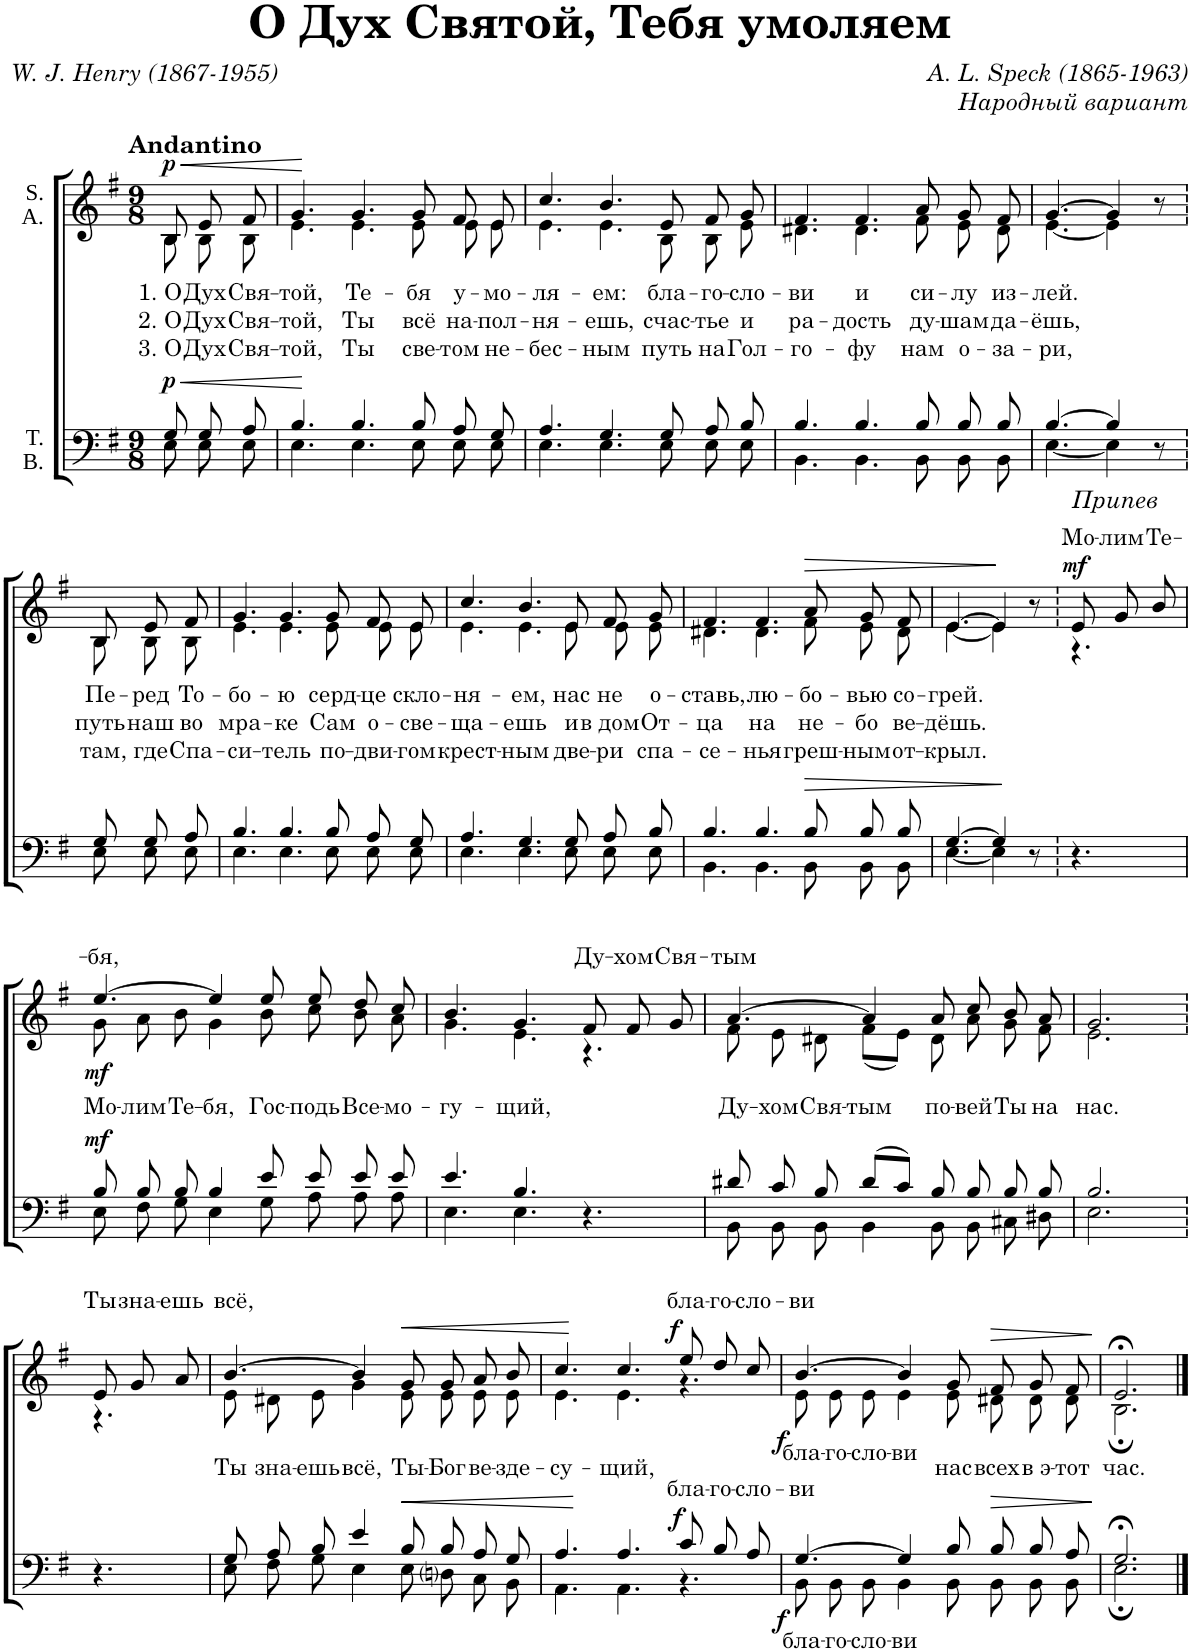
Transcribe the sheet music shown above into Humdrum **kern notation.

**kern	**text	**dynam	**kern	**text	**text	**text	**dynam
*part2	*part2	*part2	*part1	*part1	*part1	*part1	*part1
*staff2	*staff2	*staff2	*staff1	*staff1	*staff1	*staff1	*staff1
*I"T. B.	*	*	*I"S. A.	*	*	*	*
*clefF4	*	*	*clefG2	*	*	*	*
*k[f#]	*	*	*k[f#]	*	*	*	*
*e:	*	*	*e:	*	*	*	*
*M9/8	*	*	*M9/8	*	*	*	*
=	=	=	=	=	=	=	=
!	!	!	!LO:TX:a:B:t=Andantino	!	!	!	!
!	!	!LO:HP:b	!	!LO:LY:b	!LO:LY:b	!LO:LY:b	!LO:HP:b
*^	*	*	*^	*	*	*	*
!	!	!	!LO:DY:n=1:a	!	!	!	!	!	!LO:DY:n=1:a
8G/	8E\	.	< p	8B/	8B\	1. О	2. О	3. О	< p
!	!	!	!	!	!	!LO:LY:b	!LO:LY:b	!LO:LY:b	!
8G/	8E\	.	.	8e/	8B\	Дух	Дух	Дух	.
!	!	!	!	!	!	!LO:LY:b	!LO:LY:b	!LO:LY:b	!
8A/	8E\	.	.	8f#/	8B\	Свя-	Свя-	Свя-	.
=1	=1	=1	=1	=1	=1	=1	=1	=1	=1
!	!	!	!	!	!	!LO:LY:b	!LO:LY:b	!LO:LY:b	!
4.B/	4.E\	.	.	4.g/	4.e\	-той,	-той,	-той,	.
!	!	!	!	!	!	!LO:LY:b	!LO:LY:b	!LO:LY:b	!
4.B/	4.E\	.	[	4.g/	4.e\	Те-	Ты	Ты	[
!	!	!	!	!	!	!LO:LY:b	!LO:LY:b	!LO:LY:b	!
8B/	8E\	.	.	8g/	8e\	-бя	всё	све-	.
!	!	!	!	!	!	!LO:LY:b	!LO:LY:b	!LO:LY:b	!
8A/	8E\	.	.	8f#/	8e\	у-	на-	-том	.
!	!	!	!	!	!	!LO:LY:b	!LO:LY:b	!LO:LY:b	!
8G/	8E\	.	.	8e/	8e\	-мо-	-пол-	не-	.
=2	=2	=2	=2	=2	=2	=2	=2	=2	=2
!	!	!	!	!	!	!LO:LY:b	!LO:LY:b	!LO:LY:b	!
4.A/	4.E\	.	.	4.cc/	4.e\	-ля-	-ня-	-бес-	.
!	!	!	!	!	!	!LO:LY:b	!LO:LY:b	!LO:LY:b	!
4.G/	4.E\	.	.	4.b/	4.e\	-ем:	-ешь,	-ным	.
!	!	!	!	!	!	!LO:LY:b	!LO:LY:b	!LO:LY:b	!
8G/	8E\	.	.	8e/	8B\	бла-	счас-	путь	.
!	!	!	!	!	!	!LO:LY:b	!LO:LY:b	!LO:LY:b	!
8A/	8E\	.	.	8f#/	8B\	-го-	-тье	на	.
!	!	!	!	!	!	!LO:LY:b	!LO:LY:b	!LO:LY:b	!
8B/	8E\	.	.	8g/	8e\	-сло-	и	Гол-	.
=3	=3	=3	=3	=3	=3	=3	=3	=3	=3
!	!	!	!	!	!	!LO:LY:b	!LO:LY:b	!LO:LY:b	!
4.B/	4.BB\	.	.	4.f#/	4.d#X\	-ви	ра-	-го-	.
!	!	!	!	!	!	!LO:LY:b	!LO:LY:b	!LO:LY:b	!
4.B/	4.BB\	.	.	4.f#/	4.d#\	и	-дость	-фу	.
!	!	!	!	!	!	!LO:LY:b	!LO:LY:b	!LO:LY:b	!
8B/	8BB\	.	.	8a/	8f#\	си-	ду-	нам	.
!	!	!	!	!	!	!LO:LY:b	!LO:LY:b	!LO:LY:b	!
8B/	8BB\	.	.	8g/	8e\	-лу	-шам	о-	.
!	!	!	!	!	!	!LO:LY:b	!LO:LY:b	!LO:LY:b	!
8B/	8BB\	.	.	8f#/	8d#\	из-	да-	-за-	.
=4	=4	=4	=4	=4	=4	=4	=4	=4	=4
!	!	!	!	!	!	!LO:LY:b	!LO:LY:b	!LO:LY:b	!
[4.B/	[4.E\	.	.	[4.g/	[4.e\	-лей.	-ёшь,	-ри,	.
4B/]	4E\]	.	.	4g/]	4e\]	.	.	.	.
8r	8ryy	.	.	8r	8ryy	.	.	.	.
!!LO:LB:g=z	!!
=5	=5	=5	=5	=5	=5	=5	=5	=5	=5
!	!	!	!	!	!	!LO:LY:b	!LO:LY:b	!LO:LY:b	!
8G/	8E\	.	.	8B/	8B\	Пе-	путь	там,	.
!	!	!	!	!	!	!LO:LY:b	!LO:LY:b	!LO:LY:b	!
8G/	8E\	.	.	8e/	8B\	-ред	наш	где	.
!	!	!	!	!	!	!LO:LY:b	!LO:LY:b	!LO:LY:b	!
8A/	8E\	.	.	8f#/	8B\	То-	во	Спа-	.
=6	=6	=6	=6	=6	=6	=6	=6	=6	=6
!	!	!	!	!	!	!LO:LY:b	!LO:LY:b	!LO:LY:b	!
4.B/	4.E\	.	.	4.g/	4.e\	-бо-	мра-	-си-	.
!	!	!	!	!	!	!LO:LY:b	!LO:LY:b	!LO:LY:b	!
4.B/	4.E\	.	.	4.g/	4.e\	-ю	-ке	-тель	.
!	!	!	!	!	!	!LO:LY:b	!LO:LY:b	!LO:LY:b	!
8B/	8E\	.	.	8g/	8e\	серд-	Сам	по-	.
!	!	!	!	!	!	!LO:LY:b	!LO:LY:b	!LO:LY:b	!
8A/	8E\	.	.	8f#/	8e\	-це	о-	-дви-	.
!	!	!	!	!	!	!LO:LY:b	!LO:LY:b	!LO:LY:b	!
8G/	8E\	.	.	8e/	8e\	скло-	-све-	-гом	.
=7	=7	=7	=7	=7	=7	=7	=7	=7	=7
!	!	!	!	!	!	!LO:LY:b	!LO:LY:b	!LO:LY:b	!
4.A/	4.E\	.	.	4.cc/	4.e\	-ня-	-ща-	крест-	.
!	!	!	!	!	!	!LO:LY:b	!LO:LY:b	!LO:LY:b	!
4.G/	4.E\	.	.	4.b/	4.e\	-ем,	-ешь	-ным	.
!	!	!	!	!	!	!LO:LY:b	!LO:LY:b	!LO:LY:b	!
8G/	8E\	.	.	8e/	8e\	нас	и	две-	.
!	!	!	!	!	!	!LO:LY:b	!LO:LY:b	!LO:LY:b	!
8A/	8E\	.	.	8f#/	8e\	не	в дом	-ри	.
!	!	!	!	!	!	!LO:LY:b	!LO:LY:b	!LO:LY:b	!
8B/	8E\	.	.	8g/	8e\	о-	От-	спа-	.
=8	=8	=8	=8	=8	=8	=8	=8	=8	=8
!	!	!	!	!	!	!LO:LY:b	!LO:LY:b	!LO:LY:b	!
4.B/	4.BB\	.	.	4.f#/	4.d#X\	-ставь,	-ца	-се-	.
!	!	!	!	!	!	!LO:LY:b	!LO:LY:b	!LO:LY:b	!
4.B/	4.BB\	.	.	4.f#/	4.d#\	лю-	на	-нья	.
!	!	!	!LO:HP:b	!	!	!LO:LY:b	!LO:LY:b	!LO:LY:b	!LO:HP:b
8B/	8BB\	.	>	8a/	8f#\	-бо-	не-	греш-	>
!	!	!	!	!	!	!LO:LY:b	!LO:LY:b	!LO:LY:b	!
8B/	8BB\	.	.	8g/	8e\	-вью	-бо	-ным	.
!	!	!	!	!	!	!LO:LY:b	!LO:LY:b	!LO:LY:b	!
8B/	8BB\	.	.	8f#/	8d#\	со-	ве-	от-	.
=9	=9	=9	=9	=9	=9	=9	=9	=9	=9
!	!	!	!	!	!	!LO:LY:b	!LO:LY:b	!LO:LY:b	!
[4.G/	[4.E\	.	.	[4.e/	[4.e\	-грей.	-дёшь.	-крыл.	.
4G/]	4E\]	.	.	4e/]	4e\]	.	.	.	.
8r	8ryy	.	]	8r	8ryy	.	.	.	]
=10	=10	=10	=10	=10	=10	=10	=10	=10	=10
!	!	!	!	!LO:TX:a:i:t=Припев	!	!	!	!	!
!	!	!	!	!	!	!LO:LY:a	!	!	!LO:DY:a
*v	*v	*	*	*	*	*	*	*	*
4.r	.	.	8e/	4.r	Мо-	.	.	mf
!	!	!	!	!	!LO:LY:a	!	!	!
.	.	.	8g/	.	-лим	.	.	.
!	!	!	!	!	!LO:LY:a	!	!	!
.	.	.	8b/	.	Те-	.	.	.
!!LO:LB:g=z	!!
=11	=11	=11	=11	=11	=11	=11	=11	=11
*^	*	*	*	*	*	*	*	*
!	!	!	!	!	!	!LO:LY:a	!	!	!
!	!	!	!LO:DY:a	!	!	!LO:LY:b	!	!	!LO:DY:b
8B/	8E\	.	mf	[4.ee/	8g\	Мо-	.	.	mf
!	!	!	!	!	!	!LO:LY:b	!	!	!
8B/	8F#\	.	.	.	8a\	-лим	.	.	.
!	!	!	!	!	!	!LO:LY:b	!	!	!
8B/	8G\	.	.	.	8b\	Те-	.	.	.
!	!	!	!	!	!	!LO:LY:b	!	!	!
4B/	4E\	.	.	4ee/]	4g\	-бя,	.	.	.
!	!	!	!	!	!	!LO:LY:b	!	!	!
8e/	8G\	.	.	8ee/	8b\	Гос-	.	.	.
!	!	!	!	!	!	!LO:LY:b	!	!	!
8e/	8A\	.	.	8ee/	8cc\	-подь	.	.	.
!	!	!	!	!	!	!LO:LY:b	!	!	!
8e/	8A\	.	.	8dd/	8b\	Все-	.	.	.
!	!	!	!	!	!	!LO:LY:b	!	!	!
8e/	8A\	.	.	8cc/	8a\	-мо-	.	.	.
=12	=12	=12	=12	=12	=12	=12	=12	=12	=12
!	!	!	!	!	!	!LO:LY:b	!	!	!
4.e/	4.E\	.	.	4.b/	4.g\	-гу-	.	.	.
!	!	!	!	!	!	!LO:LY:b	!	!	!
4.B/	4.E\	.	.	4.g/	4.e\	-щий,	.	.	.
!	!	!	!	!	!	!LO:LY:a	!	!	!
4.r	4.ryy	.	.	8f#/	4.r	Ду-	.	.	.
!	!	!	!	!	!	!LO:LY:a	!	!	!
.	.	.	.	8f#/	.	-хом	.	.	.
!	!	!	!	!	!	!LO:LY:a	!	!	!
.	.	.	.	8g/	.	Свя-	.	.	.
=13	=13	=13	=13	=13	=13	=13	=13	=13	=13
!	!	!	!	!	!	!LO:LY:a	!	!	!
!	!	!	!	!	!	!LO:LY:b	!	!	!
8d#X/	8BB\	.	.	[4.a/	8f#\	Ду-	.	.	.
!	!	!	!	!	!	!LO:LY:b	!	!	!
8c/	8BB\	.	.	.	8e\	-хом	.	.	.
!	!	!	!	!	!	!LO:LY:b	!	!	!
8B/	8BB\	.	.	.	8d#X\	Свя-	.	.	.
!	!	!	!	!	!	!LO:LY:b	!	!	!
(8d#/L	4BB\	.	.	4a/]	(8f#\L	-тым	.	.	.
8c/J)	.	.	.	.	8e\J)	.	.	.	.
!	!	!	!	!	!	!LO:LY:b	!	!	!
8B/	8BB\	.	.	8a/	8d#\	по-	.	.	.
!	!	!	!	!	!	!LO:LY:b	!	!	!
8B/	8BB\	.	.	8cc/	8a\	-вей	.	.	.
!	!	!	!	!	!	!LO:LY:b	!	!	!
8B/	8C#X\	.	.	8b/	8g\	Ты	.	.	.
!	!	!	!	!	!	!LO:LY:b	!	!	!
8B/	8D#X\	.	.	8a/	8f#\	на	.	.	.
=14	=14	=14	=14	=14	=14	=14	=14	=14	=14
!	!	!	!	!	!	!LO:LY:b	!	!	!
2.B/	2.E\	.	.	2.g/	2.e\	нас.	.	.	.
!!LO:LB:g=z	!!
=15	=15	=15	=15	=15	=15	=15	=15	=15	=15
!	!	!	!	!	!	!LO:LY:a	!	!	!
*v	*v	*	*	*	*	*	*	*	*
4.r	.	.	8e/	4.r	Ты	.	.	.
!	!	!	!	!	!LO:LY:a	!	!	!
.	.	.	8g/	.	зна-	.	.	.
!	!	!	!	!	!LO:LY:a	!	!	!
.	.	.	8a/	.	-ешь	.	.	.
=16	=16	=16	=16	=16	=16	=16	=16	=16
*^	*	*	*	*	*	*	*	*
!	!	!	!	!	!	!LO:LY:a	!	!	!
!	!	!	!	!	!	!LO:LY:b	!	!	!
8G/	8E\	.	.	[>4.b/	8e\	Ты	.	.	.
!	!	!	!	!	!	!LO:LY:b	!	!	!
8A/	8F#\	.	.	.	8d#X\	зна-	.	.	.
!	!	!	!	!	!	!LO:LY:b	!	!	!
8B/	8G\	.	.	.	8e\	-ешь	.	.	.
!	!	!	!	!	!	!LO:LY:b	!	!	!
4e/	4E\	.	.	4b/]	4g\	всё,	.	.	.
!	!	!	!LO:HP:b	!	!	!LO:LY:b	!	!	!LO:HP:b
8B/	8E\	.	<	8g/	8e\	Ты-	.	.	<
!	!	!	!	!	!	!LO:LY:b	!	!	!
8B/	8Dni\	.	.	8g/	8e\	-Бог	.	.	.
!	!	!	!	!	!	!LO:LY:b	!	!	!
8A/	8C\	.	.	8a/	8e\	ве-	.	.	.
!	!	!	!	!	!	!LO:LY:b	!	!	!
8G/	8BB\	.	.	8b/	8e\	-зде-	.	.	.
=17	=17	=17	=17	=17	=17	=17	=17	=17	=17
!	!	!	!	!	!	!LO:LY:b	!	!	!
4.A/	4.AA\	.	.	4.cc/	4.e\	-су-	.	.	.
!	!	!	!	!	!	!LO:LY:b	!	!	!
4.A/	4.AA\	.	[	4.cc/	4.e\	-щий,	.	.	[
!	!	!LO:LY:a	!LO:DY:a	!	!	!LO:LY:a	!	!	!LO:DY:a
8c/	4.r	бла-	f	8ee/	4.r	бла-	.	.	f
!	!	!LO:LY:a	!	!	!	!LO:LY:a	!	!	!
8B/	.	-го-	.	8dd/	.	-го-	.	.	.
!	!	!LO:LY:a	!	!	!	!LO:LY:a	!	!	!LO:DY:b
8A/	.	-сло-	.	8cc/	.	-сло-	.	.	f
=18	=18	=18	=18	=18	=18	=18	=18	=18	=18
!	!	!LO:LY:a	!	!	!	!	!	!	!
!	!	!LO:LY:b	!	!	!	!LO:LY:a	!	!	!
!	!	!	!LO:DY:b	!	!	!LO:LY:b	!	!	!
[>4.G/	8BB\	бла-	f	[>4.b/	8e\	бла-	.	.	.
!	!	!LO:LY:b	!	!	!	!LO:LY:b	!	!	!
.	8BB\	-го-	.	.	8e\	-го-	.	.	.
!	!	!LO:LY:b	!	!	!	!LO:LY:b	!	!	!
.	8BB\	-cло-	.	.	8e\	-сло-	.	.	.
!	!	!LO:LY:b	!	!	!	!LO:LY:b	!	!	!
4G/]	4BB\	-ви	.	4b/]	4e\	-ви	.	.	.
!	!	!	!	!	!	!LO:LY:b	!	!	!
8B/	8BB\	.	.	8g/	8e\	нас	.	.	.
!	!	!	!LO:HP:b	!	!	!LO:LY:b	!	!	!LO:HP:b
8B/	8BB\	.	>	8f#/	8d#X\	всех	.	.	>
!	!	!	!	!	!	!LO:LY:b	!	!	!
8B/	8BB\	.	.	8g/	8d#\	в э-	.	.	.
!	!	!	!	!	!	!LO:LY:b	!	!	!
8A/	8BB\	.	.	8f#/	8d#\	-тот	.	.	.
*v	*v	*	*	*	*	*	*	*	*
*	*	*	*v	*v	*	*	*	*
.	.	]	.	.	.	.	]
=19	=19	=19	=19	=19	=19	=19	=19
*^	*	*	*	*	*	*	*
!	!	!	!	!	!LO:LY:b	!	!	!
*	*	*	*	*^	*	*	*	*
2.G;</	2.E;\	.	.	2.e;</	2.B;\	час.	.	.	.
*v	*v	*	*	*	*	*	*	*	*
*	*	*	*v	*v	*	*	*	*
==	==	==	==	==	==	==	==
*-	*-	*-	*-	*-	*-	*-	*-
